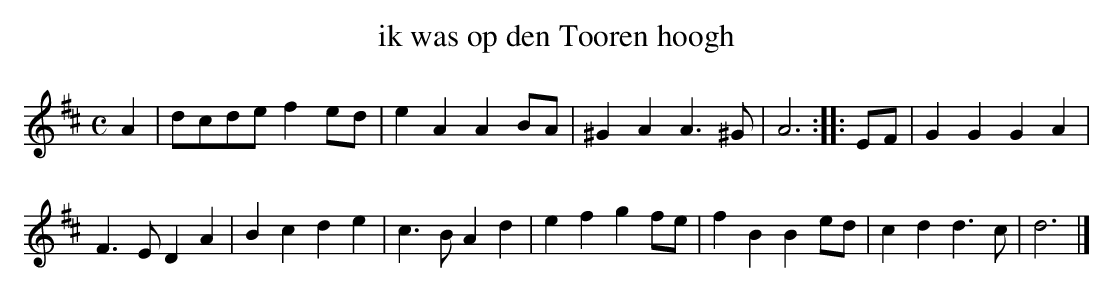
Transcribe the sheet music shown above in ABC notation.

X:1
T:ik was op den Tooren hoogh
M:C
K:Dmaj
A2|dcdef2ed|e2A2A2BA|^G2A2A3^G|A6:||:EF|G2G2G2A2|
F3ED2A2|B2c2d2e2|c3BA2d2|e2f2g2fe|f2B2B2ed|c2d2d3c|d6|]
